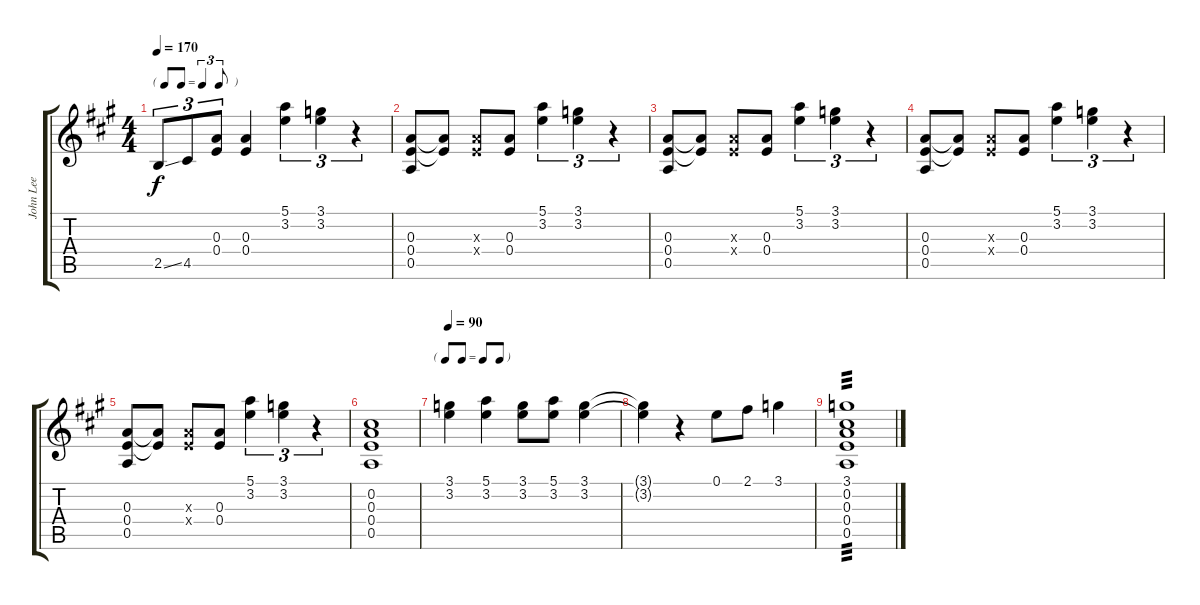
\track ("John Lee" "John Lee") {instrument electricguitarclean}
\staff {score tabs}
\tuning (E4 Db4 A3 E3 A2 E2) {hide}
\ts (4 4)
\tf triplet8th
\tempo 170
\clef g2
\ks a
2.5{ss}.8{tu (3 2) dy f} 4.5.8{tu (3 2)} (0.3 0.4).8{tu (3 2)} (0.3 0.4).4 (5.1 3.2).4{tu (3 2)} (3.1 3.2).4{tu (3 2)} r.4{tu (3 2)} |
(0.3 0.4 0.5).8 (0.3{t} 0.4{t}).8 (0.3{x} 0.4{x}).8 (0.3 0.4).8 (5.1 3.2).4{tu (3 2)} (3.1 3.2).4{tu (3 2)} r.4{tu (3 2)} |
(0.3 0.4 0.5).8 (0.3{t} 0.4{t}).8 (0.3{x} 0.4{x}).8 (0.3 0.4).8 (5.1 3.2).4{tu (3 2)} (3.1 3.2).4{tu (3 2)} r.4{tu (3 2)} |
(0.3 0.4 0.5).8 (0.3{t} 0.4{t}).8 (0.3{x} 0.4{x}).8 (0.3 0.4).8 (5.1 3.2).4{tu (3 2)} (3.1 3.2).4{tu (3 2)} r.4{tu (3 2)} |
(0.3 0.4 0.5).8 (0.3{t} 0.4{t}).8 (0.3{x} 0.4{x}).8 (0.3 0.4).8 (5.1 3.2).4{tu (3 2)} (3.1 3.2).4{tu (3 2)} r.4{tu (3 2)} |
(0.2 0.3 0.4 0.5).1 |
\tf none
\tempo 90
(3.1 3.2).4 (5.1 3.2).4 (3.1 3.2).8 (5.1 3.2).8 (3.1 3.2).4 |
(3.1{t} 3.2{t}).4 r.4 0.1.8 2.1.8 3.1.4 |
(3.1 0.2 0.3 0.4 0.5).1{tp 3}
